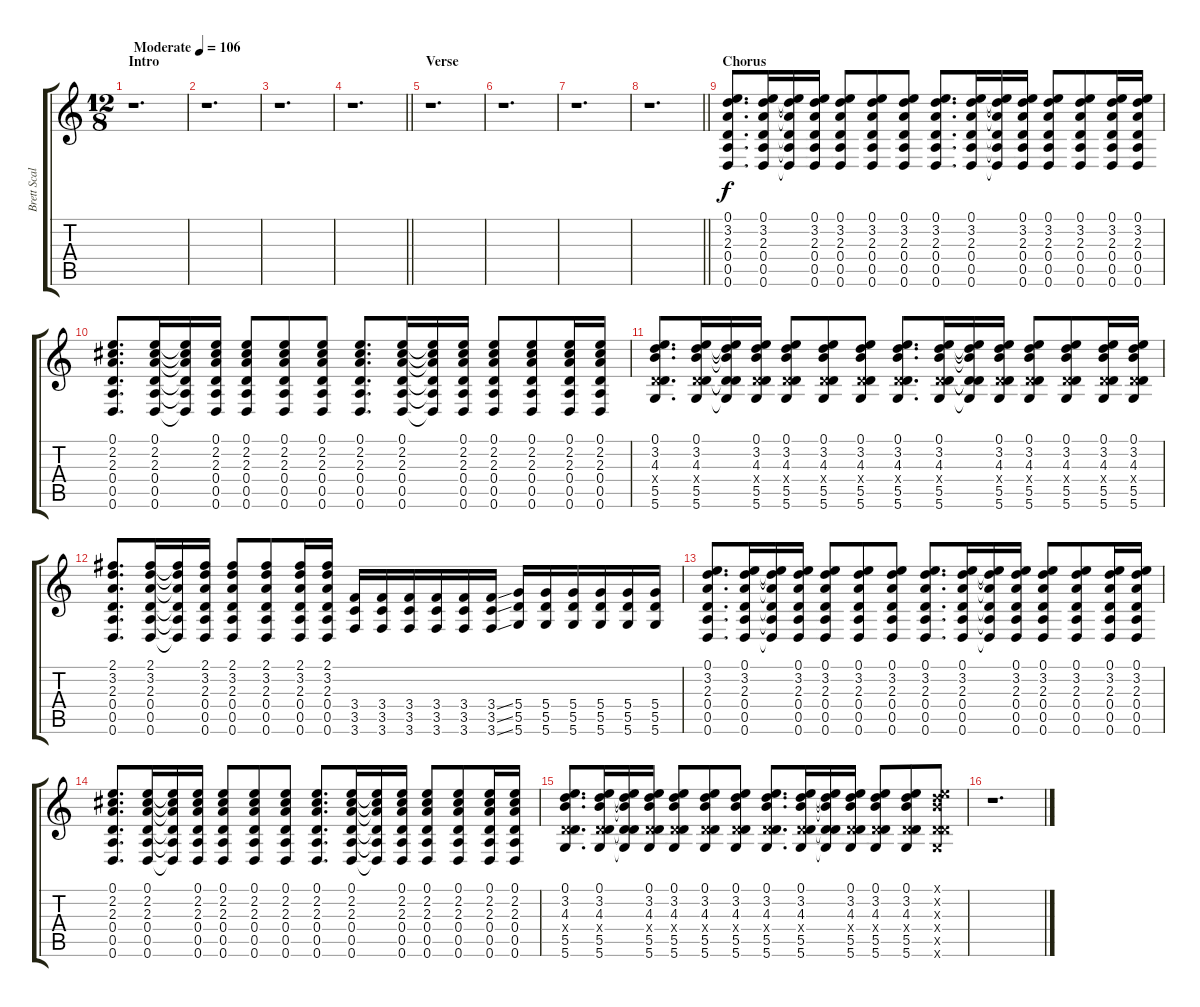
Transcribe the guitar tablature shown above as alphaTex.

\track ("Brett Scallions (Rhythm Guitar)" "Brett Scal") {instrument acousticguitarsteel}
\staff {score tabs}
\tuning (E4 B3 G3 D3 A2 D2) {hide}
\ts (12 8)
\section ("" "Intro")
\tempo (106 "Moderate")
\clef g2
\ks c
r.1{d dy f instrument acousticguitarsteel} |
r.1{d} |
r.1{d} |
\barLineRight lightlight
r.1{d} |
\section ("" "Verse")
r.1{d} |
r.1{d} |
r.1{d} |
\barLineRight lightlight
r.1{d} |
\section ("" "Chorus")
(0.1 3.2 2.3 0.4 0.5 0.6).8{d} (0.1 3.2 2.3 0.4 0.5 0.6).16 (0.1{t} 3.2{t} 2.3{t} 0.4{t} 0.5{t} 0.6{t}).16 (0.1 3.2 2.3 0.4 0.5 0.6).16 (0.1 3.2 2.3 0.4 0.5 0.6).8 (0.1 3.2 2.3 0.4 0.5 0.6).8 (0.1 3.2 2.3 0.4 0.5 0.6).8 (0.1 3.2 2.3 0.4 0.5 0.6).8{d} (0.1 3.2 2.3 0.4 0.5 0.6).16 (0.1{t} 3.2{t} 2.3{t} 0.4{t} 0.5{t} 0.6{t}).16 (0.1 3.2 2.3 0.4 0.5 0.6).16 (0.1 3.2 2.3 0.4 0.5 0.6).8 (0.1 3.2 2.3 0.4 0.5 0.6).8 (0.1 3.2 2.3 0.4 0.5 0.6).16 (0.1 3.2 2.3 0.4 0.5 0.6).16 |
(0.1 2.2 2.3 0.4 0.5 0.6).8{d} (0.1 2.2 2.3 0.4 0.5 0.6).16 (0.1{t} 2.2{t} 2.3{t} 0.4{t} 0.5{t} 0.6{t}).16 (0.1 2.2 2.3 0.4 0.5 0.6).16 (0.1 2.2 2.3 0.4 0.5 0.6).8 (0.1 2.2 2.3 0.4 0.5 0.6).8 (0.1 2.2 2.3 0.4 0.5 0.6).8 (0.1 2.2 2.3 0.4 0.5 0.6).8{d} (0.1 2.2 2.3 0.4 0.5 0.6).16 (0.1{t} 2.2{t} 2.3{t} 0.4{t} 0.5{t} 0.6{t}).16 (0.1 2.2 2.3 0.4 0.5 0.6).16 (0.1 2.2 2.3 0.4 0.5 0.6).8 (0.1 2.2 2.3 0.4 0.5 0.6).8 (0.1 2.2 2.3 0.4 0.5 0.6).16 (0.1 2.2 2.3 0.4 0.5 0.6).16 |
(0.1 3.2 4.3 0.4{x} 5.5 5.6).8{d} (0.1 3.2 4.3 0.4{x} 5.5 5.6).16 (0.1{t} 3.2{t} 4.3{t} 0.4{t} 5.5{t} 5.6{t}).16 (0.1 3.2 4.3 0.4{x} 5.5 5.6).16 (0.1 3.2 4.3 0.4{x} 5.5 5.6).8 (0.1 3.2 4.3 0.4{x} 5.5 5.6).8 (0.1 3.2 4.3 0.4{x} 5.5 5.6).8 (0.1 3.2 4.3 0.4{x} 5.5 5.6).8{d} (0.1 3.2 4.3 0.4{x} 5.5 5.6).16 (0.1{t} 3.2{t} 4.3{t} 0.4{t} 5.5{t} 5.6{t}).16 (0.1 3.2 4.3 0.4{x} 5.5 5.6).16 (0.1 3.2 4.3 0.4{x} 5.5 5.6).8 (0.1 3.2 4.3 0.4{x} 5.5 5.6).8 (0.1 3.2 4.3 0.4{x} 5.5 5.6).16 (0.1 3.2 4.3 0.4{x} 5.5 5.6).16 |
(2.1 3.2 2.3 0.4 0.5 0.6).8{d} (2.1 3.2 2.3 0.4 0.5 0.6).16 (2.1{t} 3.2{t} 2.3{t} 0.4{t} 0.5{t} 0.6{t}).16 (2.1 3.2 2.3 0.4 0.5 0.6).16 (2.1 3.2 2.3 0.4 0.5 0.6).8 (2.1 3.2 2.3 0.4 0.5 0.6).8 (2.1 3.2 2.3 0.4 0.5 0.6).16 (2.1 3.2 2.3 0.4 0.5 0.6).16 (3.4 3.5 3.6).16 (3.4 3.5 3.6).16 (3.4 3.5 3.6).16 (3.4 3.5 3.6).16 (3.4 3.5 3.6).16 (3.4{ss} 3.5{ss} 3.6{ss}).16 (5.4 5.5 5.6).16 (5.4 5.5 5.6).16 (5.4 5.5 5.6).16 (5.4 5.5 5.6).16 (5.4 5.5 5.6).16 (5.4 5.5 5.6).16 |
(0.1 3.2 2.3 0.4 0.5 0.6).8{d} (0.1 3.2 2.3 0.4 0.5 0.6).16 (0.1{t} 3.2{t} 2.3{t} 0.4{t} 0.5{t} 0.6{t}).16 (0.1 3.2 2.3 0.4 0.5 0.6).16 (0.1 3.2 2.3 0.4 0.5 0.6).8 (0.1 3.2 2.3 0.4 0.5 0.6).8 (0.1 3.2 2.3 0.4 0.5 0.6).8 (0.1 3.2 2.3 0.4 0.5 0.6).8{d} (0.1 3.2 2.3 0.4 0.5 0.6).16 (0.1{t} 3.2{t} 2.3{t} 0.4{t} 0.5{t} 0.6{t}).16 (0.1 3.2 2.3 0.4 0.5 0.6).16 (0.1 3.2 2.3 0.4 0.5 0.6).8 (0.1 3.2 2.3 0.4 0.5 0.6).8 (0.1 3.2 2.3 0.4 0.5 0.6).16 (0.1 3.2 2.3 0.4 0.5 0.6).16 |
(0.1 2.2 2.3 0.4 0.5 0.6).8{d} (0.1 2.2 2.3 0.4 0.5 0.6).16 (0.1{t} 2.2{t} 2.3{t} 0.4{t} 0.5{t} 0.6{t}).16 (0.1 2.2 2.3 0.4 0.5 0.6).16 (0.1 2.2 2.3 0.4 0.5 0.6).8 (0.1 2.2 2.3 0.4 0.5 0.6).8 (0.1 2.2 2.3 0.4 0.5 0.6).8 (0.1 2.2 2.3 0.4 0.5 0.6).8{d} (0.1 2.2 2.3 0.4 0.5 0.6).16 (0.1{t} 2.2{t} 2.3{t} 0.4{t} 0.5{t} 0.6{t}).16 (0.1 2.2 2.3 0.4 0.5 0.6).16 (0.1 2.2 2.3 0.4 0.5 0.6).8 (0.1 2.2 2.3 0.4 0.5 0.6).8 (0.1 2.2 2.3 0.4 0.5 0.6).16 (0.1 2.2 2.3 0.4 0.5 0.6).16 |
(0.1 3.2 4.3 0.4{x} 5.5 5.6).8{d} (0.1 3.2 4.3 0.4{x} 5.5 5.6).16 (0.1{t} 3.2{t} 4.3{t} 0.4{t} 5.5{t} 5.6{t}).16 (0.1 3.2 4.3 0.4{x} 5.5 5.6).16 (0.1 3.2 4.3 0.4{x} 5.5 5.6).8 (0.1 3.2 4.3 0.4{x} 5.5 5.6).8 (0.1 3.2 4.3 0.4{x} 5.5 5.6).8 (0.1 3.2 4.3 0.4{x} 5.5 5.6).8{d} (0.1 3.2 4.3 0.4{x} 5.5 5.6).16 (0.1{t} 3.2{t} 4.3{t} 0.4{t} 5.5{t} 5.6{t}).16 (0.1 3.2 4.3 0.4{x} 5.5 5.6).16 (0.1 3.2 4.3 0.4{x} 5.5 5.6).8 (0.1 3.2 4.3 0.4{x} 5.5 5.6).8 (0.1{x} 3.2{x} 4.3{x} 0.4{x} 5.5{x} 5.6{x}).8 |
r.1{d}
